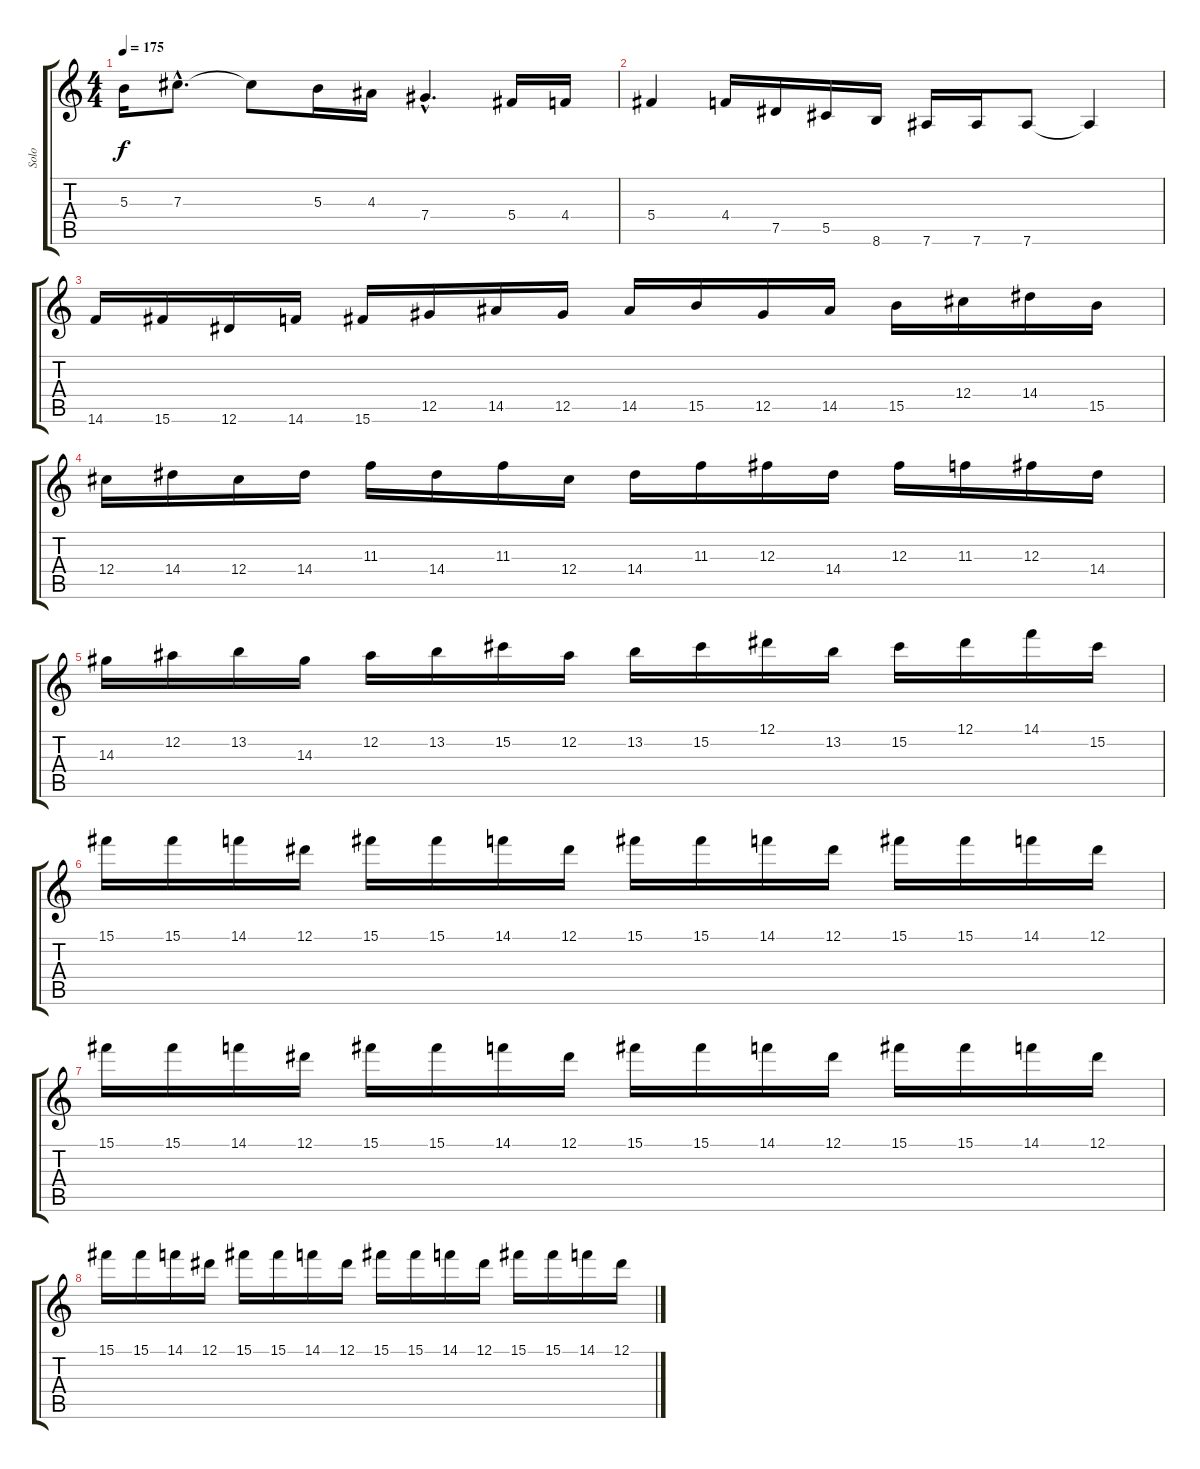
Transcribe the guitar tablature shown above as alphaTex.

\track ("Solo" "Solo") {instrument distortionguitar}
\staff {score tabs}
\tuning (Eb4 Bb3 Gb3 Db3 Ab2 Eb2) {hide}
\ts (4 4)
\tempo 175
\clef g2
\ks c
5.3.16{dy f} 7.3{hac}.8{d} 7.3{t}.8 5.3.16 4.3.16 7.4{hac}.4{d} 5.4.16 4.4.16 |
5.4.4 4.4.16 7.5.16 5.5.16 8.6.16 7.6.16 7.6.16 7.6.8 7.6{t}.4 |
14.6.16 15.6.16 12.6.16 14.6.16 15.6.16 12.5.16 14.5.16 12.5.16 14.5.16 15.5.16 12.5.16 14.5.16 15.5.16 12.4.16 14.4.16 15.5.16 |
12.4.16 14.4.16 12.4.16 14.4.16 11.3.16 14.4.16 11.3.16 12.4.16 14.4.16 11.3.16 12.3.16 14.4.16 12.3.16 11.3.16 12.3.16 14.4.16 |
14.3.16 12.2.16 13.2.16 14.3.16 12.2.16 13.2.16 15.2.16 12.2.16 13.2.16 15.2.16 12.1.16 13.2.16 15.2.16 12.1.16 14.1.16 15.2.16 |
15.1.16 15.1.16 14.1.16 12.1.16 15.1.16 15.1.16 14.1.16 12.1.16 15.1.16 15.1.16 14.1.16 12.1.16 15.1.16 15.1.16 14.1.16 12.1.16 |
15.1.16 15.1.16 14.1.16 12.1.16 15.1.16 15.1.16 14.1.16 12.1.16 15.1.16 15.1.16 14.1.16 12.1.16 15.1.16 15.1.16 14.1.16 12.1.16 |
15.1.16 15.1.16 14.1.16 12.1.16 15.1.16 15.1.16 14.1.16 12.1.16 15.1.16 15.1.16 14.1.16 12.1.16 15.1.16 15.1.16 14.1.16 12.1.16
